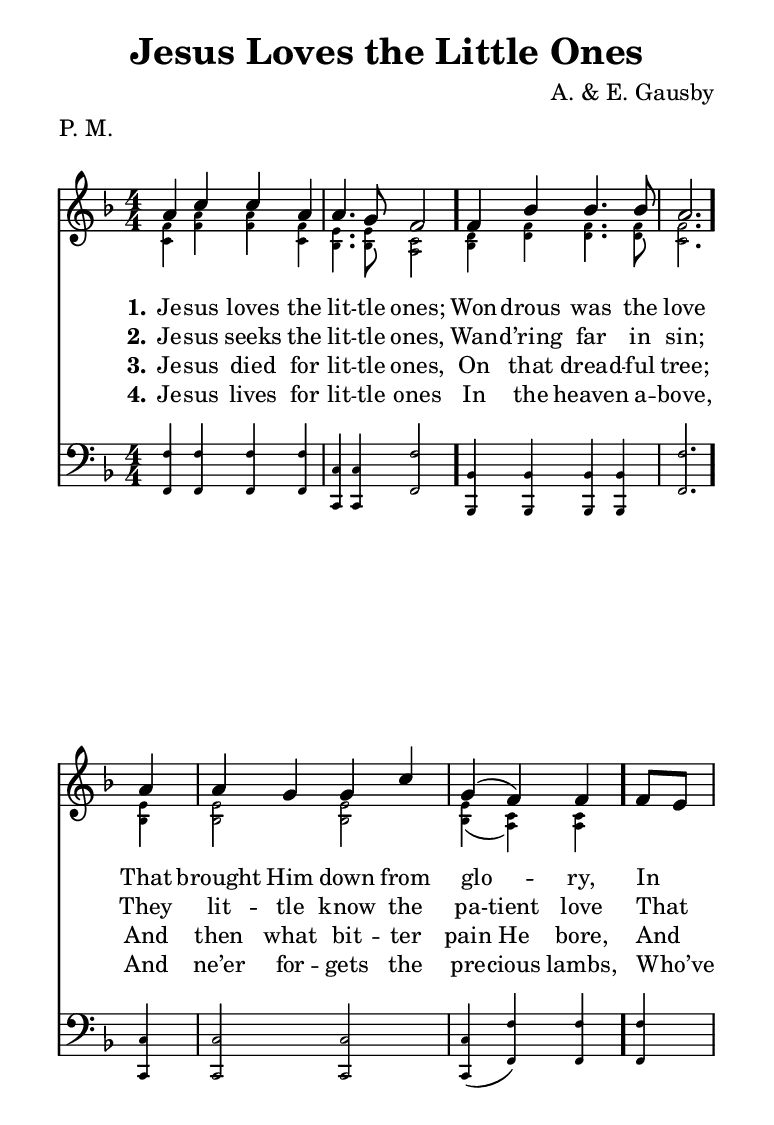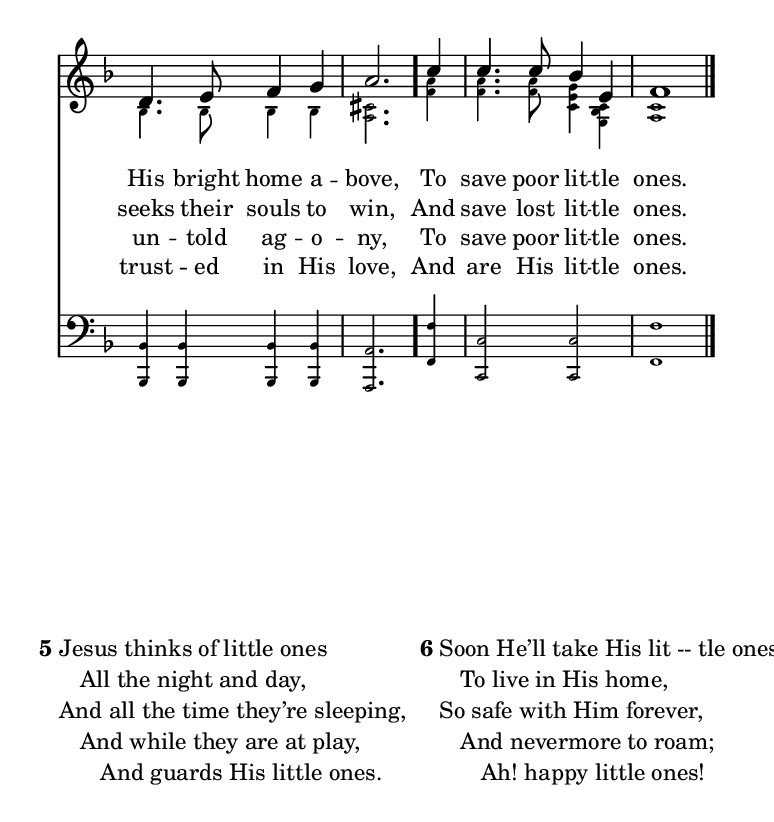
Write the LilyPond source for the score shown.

\include "common/global.ily"
\paper {
  \include "common/paper.ily"
  ragged-last-bottom = ##t
  system-system-spacing.padding = 11
}

\header{
  %children
  hymnnumber = "315"
  title = "Jesus Loves the Little Ones"
  tunename = ""
  meter = "P. M."
  poet = ""
  composer = "A. & E. Gausby"
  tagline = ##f
}

global = {
  \include "common/overrides.ily"
  \override Staff.TimeSignature.style = #'numbered
  \time 4/4
  \override Score.MetronomeMark.transparent = ##t % hide all fermata changes too
  \tempo 4=80
  \key f \major
  \autoBeamOff
}

notesSoprano = {
\global
\relative c'' {

  a4 c c a | a4. g8 f2
  f4 bes bes4. bes8 | a2.
  a4 | a g g c | g( f) f
  f8[ e] | d4. e8 f4 g | a2.
  c4 | c4. c8 bes4 e, | f1

  \bar "|."

}
}

notesAltoA = {
\global
\override NoteHead.font-size = #-4
\relative e' {

  f4 a a f | e4. e8 c2
  d4 f f4. f8 | f2.
  e4 | e2 e2 | e4( c) c
  s4 | bes4. bes8 bes4 bes | cis2.
  a'4 | a4. a8 <g e>4 <c, bes> c1

}
}

notesAltoB = {
\global
\override NoteHead.font-size = #-4
\relative e' {

  c4 f f c | bes4. bes8 a2
  bes4 d d4. d8 | c2.
  bes4 | bes2 bes | bes4( a) a
  s4 | s4. s8 s4 s | a2.
  f'4 | f4. f8 c4 g | a1

}
}

notesTenor = {
\global
\override NoteHead.font-size = #-4
\relative a {

  f4 f f f | c c f2
  bes,4 bes bes bes | f'2.
  c4 | c2 c | c4( f) f
  f4 | bes, bes bes bes | a2.
  f'4 | c2 c | f1

}
}

notesBass = {
\global
\override NoteHead.font-size = #-4
\relative f, {

  f4 f f f | c c f2
  bes,4 bes bes bes | f'2.
  c4 | c2 c | c4( f) f
  f4 | bes, bes bes bes | a2.
  f'4 | c2 c | f1

}
}

wordsA = \lyricmode {
\set stanza = "1."

Je -- sus loves the lit -- tle ones; \bar "."
Won -- drous was the love \bar "."
That brought Him down from glo -- ry, \bar "."
In His bright home a -- bove, \bar "."
To save poor lit -- tle ones. \bar "."

}

wordsB = \lyricmode {
\set stanza = "2."

Je -- sus seeks the lit -- tle ones,
Wan -- d’ring far in sin;
They lit -- tle know the { \mon } pa -- tient { \moff } love
That seeks their souls to win,
And save lost lit -- tle ones.

}

wordsC = \lyricmode {
\set stanza = "3."

Je -- sus died for lit -- tle ones,
On that dread -- ful tree;
And then what bit -- ter { \mon } pain He { \moff } bore,
And un -- told ag -- o -- ny,
To save poor lit -- tle ones.

}

wordsD = \lyricmode {
\set stanza = "4."

Je -- sus lives for lit -- tle ones
In the heaven a -- bove,
And ne’er for -- gets the { \mon } pre -- cious { \moff } lambs,
Who’ve trust -- ed in His love,
And are His lit -- tle ones.

}

wordsE = \markuplist {

\line { Jesus thinks of little ones }
\line { { \hspace #2 } All the night and day, }
\line { And all the time they’re sleeping, }
\line { { \hspace #2 } And while they are at play, }
\line { { \hspace #4 } And guards His little ones. }

}

wordsF = \markuplist {

\line { Soon He’ll take His lit -- tle ones }
\line { { \hspace #2 } To live in His home, }
\line { So safe with Him forever, }
\line { { \hspace #2 } And nevermore to roam; }
\line { { \hspace #4 } Ah! happy little ones! }

}

\score {
  \context ChoirStaff <<
    \context Staff = upper <<
      \set Staff.autoBeaming = ##f
      \set ChoirStaff.systemStartDelimiter = #'SystemStartBar
      \set ChoirStaff.printPartCombineTexts = ##f
      \context Voice = sopranos { \voiceOne << \notesSoprano >> }
      \context Voice = altos { \voiceTwo << \notesAltoA \notesAltoB >> }
      \context Lyrics = one   \lyricsto sopranos \wordsA
      \context Lyrics = two   \lyricsto sopranos \wordsB
      \context Lyrics = three \lyricsto sopranos \wordsC
      \context Lyrics = four  \lyricsto sopranos \wordsD
    >>
    \context Staff = men <<
      \set Staff.autoBeaming = ##f
      \clef bass
      \set ChoirStaff.printPartCombineTexts = ##f
      \partcombine #'(2 . 11) \notesTenor \notesBass
    >>
  >>
  \layout {
    \include "common/layout.ily"
  }
  \midi{
    \include "common/midi.ily"
  }
}

\noPageBreak

\markup { \fill-line {
  \hspace #0.1
  \line{ \bold 5 \column { \wordsE } }
  \hspace #0.1
  \line{ \bold 6 \column { \wordsF } }
  \hspace #0.1
} }

\version "2.19.49"  % necessary for upgrading to future LilyPond versions.

% vi:set et ts=2 sw=2 ai nocindent syntax=lilypond:
